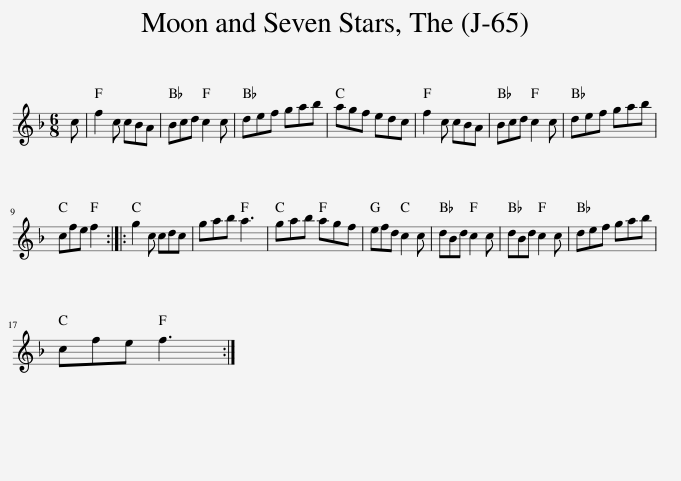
X:1
L:1/8
M:6/8
I:linebreak $
K:F
V:1 treble
V:1
 c | f2 c cBA | Bcd c2 c | def gab | agf edc | %5
 f2 c cBA | Bcd c2 c | def gab |$ cfe f2 :: g2 c cdc | %10
 gab a3 | gab agf | efd c2 c | dBd c2 c | dBd c2 c | %15
 def gab |$ cfe f3 :| %17
